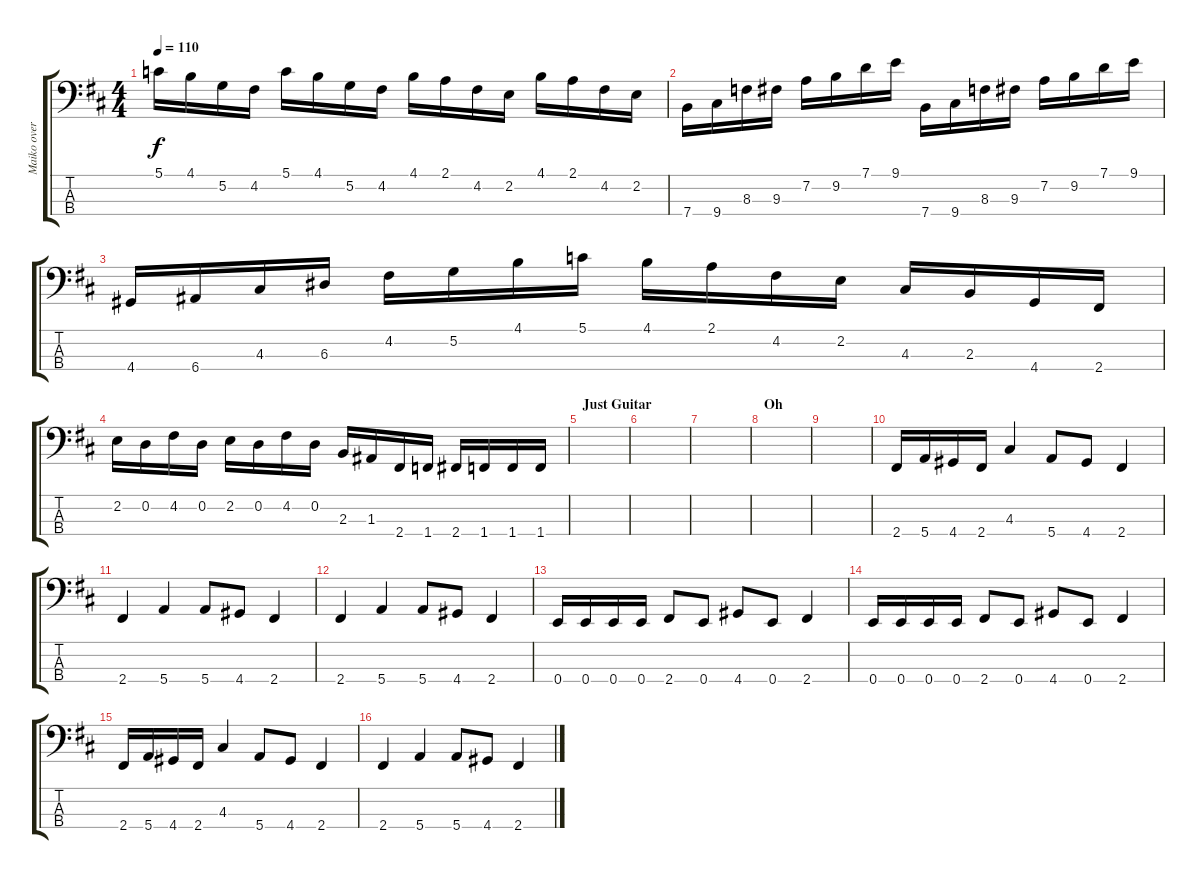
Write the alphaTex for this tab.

\track ("Maiko overdub II" "Maiko over") {instrument slapbass2}
\staff {score tabs}
\tuning (G2 D2 A1 E1) {hide}
\ts (4 4)
\tempo 110
\clef f4
\ks bminor
5.1.16{dy f} 4.1.16 5.2.16 4.2.16 5.1.16 4.1.16 5.2.16 4.2.16 4.1.16 2.1.16 4.2.16 2.2.16 4.1.16 2.1.16 4.2.16 2.2.16 |
7.4.16 9.4.16 8.3.16 9.3.16 7.2.16 9.2.16 7.1.16 9.1.16 7.4.16 9.4.16 8.3.16 9.3.16 7.2.16 9.2.16 7.1.16 9.1.16 |
4.4.16 6.4.16 4.3.16 6.3.16 4.2.16 5.2.16 4.1.16 5.1.16 4.1.16 2.1.16 4.2.16 2.2.16 4.3.16 2.3.16 4.4.16 2.4.16 |
2.2.16 0.2.16 4.2.16 0.2.16 2.2.16 0.2.16 4.2.16 0.2.16 2.3.16 1.3.16 2.4.16 1.4.16 2.4.16 1.4.16 1.4.16 1.4.16 |
\section ("" "Just Guitar")
|
|
|
\section ("" "Oh")
|
|
2.4.16 5.4.16 4.4.16 2.4.16 4.3.4 5.4.8 4.4.8 2.4.4 |
2.4.4 5.4.4 5.4.8 4.4.8 2.4.4 |
2.4.4 5.4.4 5.4.8 4.4.8 2.4.4 |
0.4.16 0.4.16 0.4.16 0.4.16 2.4.8 0.4.8 4.4.8 0.4.8 2.4.4 |
0.4.16 0.4.16 0.4.16 0.4.16 2.4.8 0.4.8 4.4.8 0.4.8 2.4.4 |
2.4.16 5.4.16 4.4.16 2.4.16 4.3.4 5.4.8 4.4.8 2.4.4 |
2.4.4 5.4.4 5.4.8 4.4.8 2.4.4
